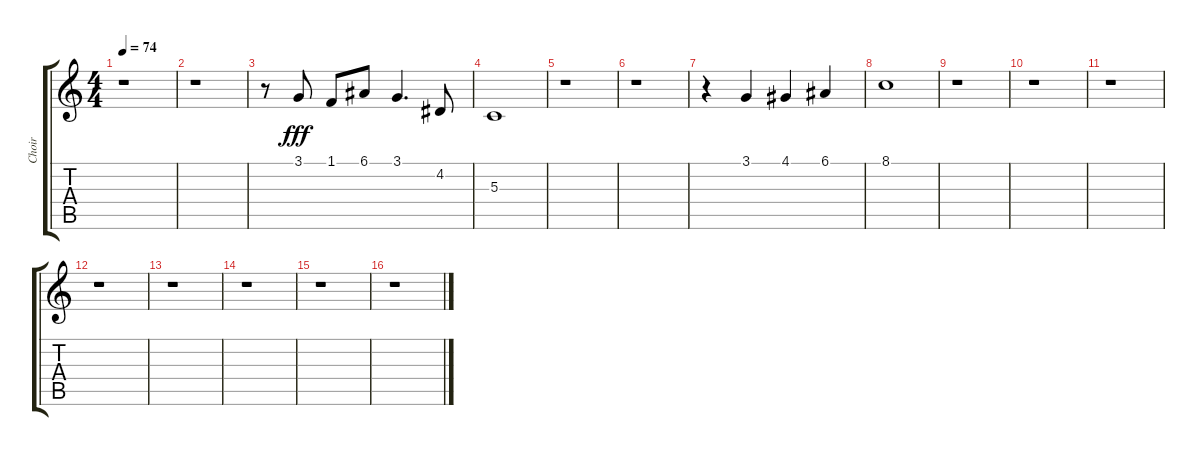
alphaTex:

\track ("Choir" "Choir") {instrument choiraahs}
\staff {score tabs}
\tuning (E4 B3 G3 D3 A2 E2) {hide}
\ts (4 4)
\tempo 74
\clef g2
\ks c
r.1{dy fff} |
r.1 |
r.8 3.1.8 1.1.8 6.1.8 3.1.4{d} 4.2.8 |
5.3.1 |
r.1 |
r.1 |
r.4 3.1.4 4.1.4 6.1.4 |
8.1.1 |
r.1 |
r.1 |
r.1 |
r.1 |
r.1 |
r.1 |
r.1 |
r.1
